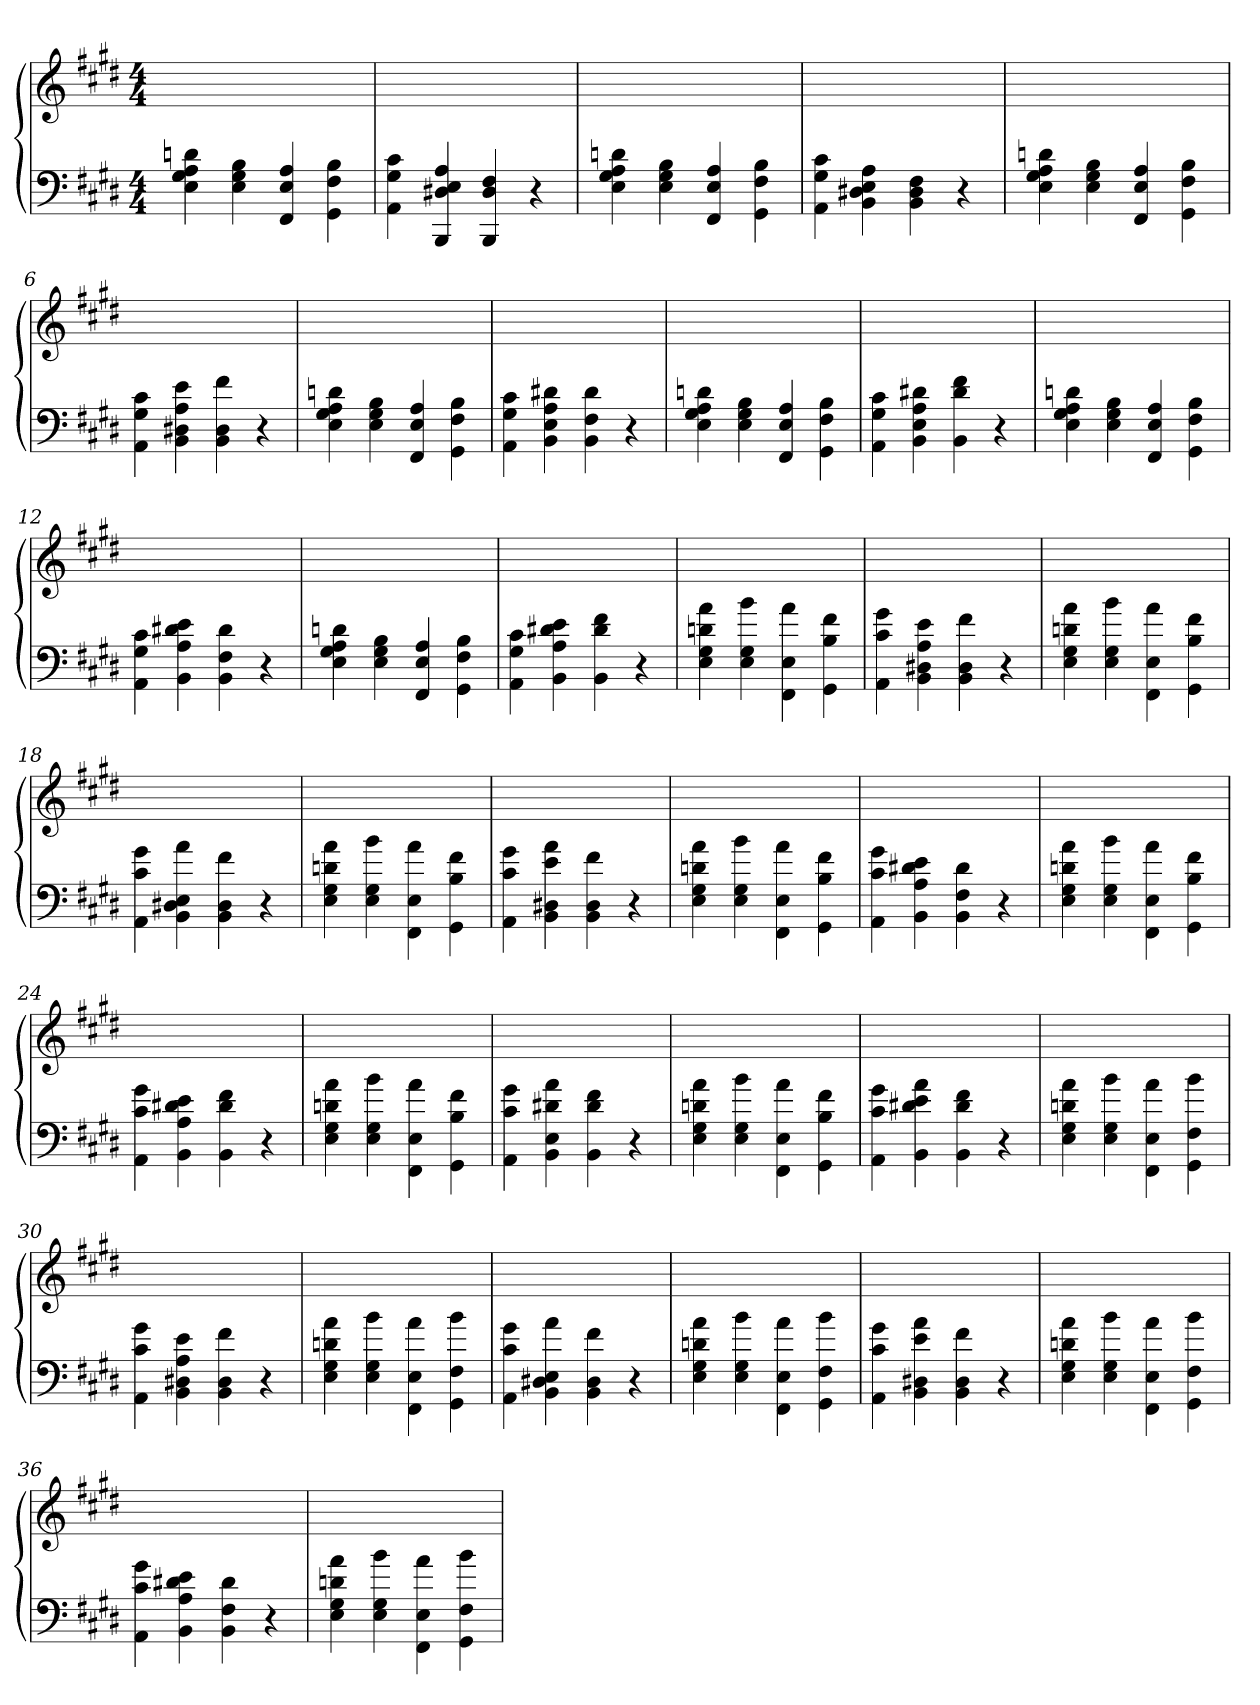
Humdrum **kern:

**kern	**kern
*part2	*part1
*staff2	*staff1
*clefF4	*clefG2
*k[f#c#g#d#]	*k[f#c#g#d#]
*E:	*E:
*M4/4	*M4/4
*MM60	*MM60
=1	=1
4E 4G# 4A 4dn	1ryy
4E 4G# 4B	.
4FF# 4E 4A	.
4GG# 4F# 4B	.
=2	=2
4AA 4G# 4c#	1ryy
4BBB 4D#X 4E 4A	.
4BBB 4D# 4F#	.
4r	.
=3	=3
4E 4G# 4A 4dn	1ryy
4E 4G# 4B	.
4FF# 4E 4A	.
4GG# 4F# 4B	.
=4	=4
4AA 4G# 4c#	1ryy
4BB 4D#X 4E 4A	.
4BB 4D# 4F#	.
4r	.
=5	=5
4E 4G# 4A 4dn	1ryy
4E 4G# 4B	.
4FF# 4E 4A	.
4GG# 4F# 4B	.
=6	=6
4AA 4G# 4c#	1ryy
4BB 4D#X 4A 4e	.
4BB 4D# 4f#	.
4r	.
=7	=7
4E 4G# 4A 4dn	1ryy
4E 4G# 4B	.
4FF# 4E 4A	.
4GG# 4F# 4B	.
=8	=8
4AA 4G# 4c#	1ryy
4BB 4E 4A 4d#X	.
4BB 4F# 4d#	.
4r	.
=9	=9
4E 4G# 4A 4dn	1ryy
4E 4G# 4B	.
4FF# 4E 4A	.
4GG# 4F# 4B	.
=10	=10
4AA 4G# 4c#	1ryy
4BB 4E 4A 4d#X	.
4BB 4d# 4f#	.
4r	.
=11	=11
4E 4G# 4A 4dn	1ryy
4E 4G# 4B	.
4FF# 4E 4A	.
4GG# 4F# 4B	.
=12	=12
4AA 4G# 4c#	1ryy
4BB 4A 4d#X 4e	.
4BB 4F# 4d#	.
4r	.
=13	=13
4E 4G# 4A 4dn	1ryy
4E 4G# 4B	.
4FF# 4E 4A	.
4GG# 4F# 4B	.
=14	=14
4AA 4G# 4c#	1ryy
4BB 4A 4d#X 4e	.
4BB 4d# 4f#	.
4r	.
=15	=15
4E 4G# 4dn 4a	1ryy
4E 4G# 4b	.
4FF# 4E 4a	.
4GG# 4B 4f#	.
=16	=16
4AA 4c# 4g#	1ryy
4BB 4D#X 4A 4e	.
4BB 4D# 4f#	.
4r	.
=17	=17
4E 4G# 4dn 4a	1ryy
4E 4G# 4b	.
4FF# 4E 4a	.
4GG# 4B 4f#	.
=18	=18
4AA 4c# 4g#	1ryy
4BB 4D#X 4E 4a	.
4BB 4D# 4f#	.
4r	.
=19	=19
4E 4G# 4dn 4a	1ryy
4E 4G# 4b	.
4FF# 4E 4a	.
4GG# 4B 4f#	.
=20	=20
4AA 4c# 4g#	1ryy
4BB 4D#X 4e 4a	.
4BB 4D# 4f#	.
4r	.
=21	=21
4E 4G# 4dn 4a	1ryy
4E 4G# 4b	.
4FF# 4E 4a	.
4GG# 4B 4f#	.
=22	=22
4AA 4c# 4g#	1ryy
4BB 4A 4d#X 4e	.
4BB 4F# 4d#	.
4r	.
=23	=23
4E 4G# 4dn 4a	1ryy
4E 4G# 4b	.
4FF# 4E 4a	.
4GG# 4B 4f#	.
=24	=24
4AA 4c# 4g#	1ryy
4BB 4A 4d#X 4e	.
4BB 4d# 4f#	.
4r	.
=25	=25
4E 4G# 4dn 4a	1ryy
4E 4G# 4b	.
4FF# 4E 4a	.
4GG# 4B 4f#	.
=26	=26
4AA 4c# 4g#	1ryy
4BB 4E 4d#X 4a	.
4BB 4d# 4f#	.
4r	.
=27	=27
4E 4G# 4dn 4a	1ryy
4E 4G# 4b	.
4FF# 4E 4a	.
4GG# 4B 4f#	.
=28	=28
4AA 4c# 4g#	1ryy
4BB 4d#X 4e 4a	.
4BB 4d# 4f#	.
4r	.
=29	=29
4E 4G# 4dn 4a	1ryy
4E 4G# 4b	.
4FF# 4E 4a	.
4GG# 4F# 4b	.
=30	=30
4AA 4c# 4g#	1ryy
4BB 4D#X 4A 4e	.
4BB 4D# 4f#	.
4r	.
=31	=31
4E 4G# 4dn 4a	1ryy
4E 4G# 4b	.
4FF# 4E 4a	.
4GG# 4F# 4b	.
=32	=32
4AA 4c# 4g#	1ryy
4BB 4D#X 4E 4a	.
4BB 4D# 4f#	.
4r	.
=33	=33
4E 4G# 4dn 4a	1ryy
4E 4G# 4b	.
4FF# 4E 4a	.
4GG# 4F# 4b	.
=34	=34
4AA 4c# 4g#	1ryy
4BB 4D#X 4e 4a	.
4BB 4D# 4f#	.
4r	.
=35	=35
4E 4G# 4dn 4a	1ryy
4E 4G# 4b	.
4FF# 4E 4a	.
4GG# 4F# 4b	.
=36	=36
4AA 4c# 4g#	1ryy
4BB 4A 4d#X 4e	.
4BB 4F# 4d#	.
4r	.
=37	=37
4E 4G# 4dn 4a	1ryy
4E 4G# 4b	.
4FF# 4E 4a	.
4GG# 4F# 4b	.
=	=
*-	*-
